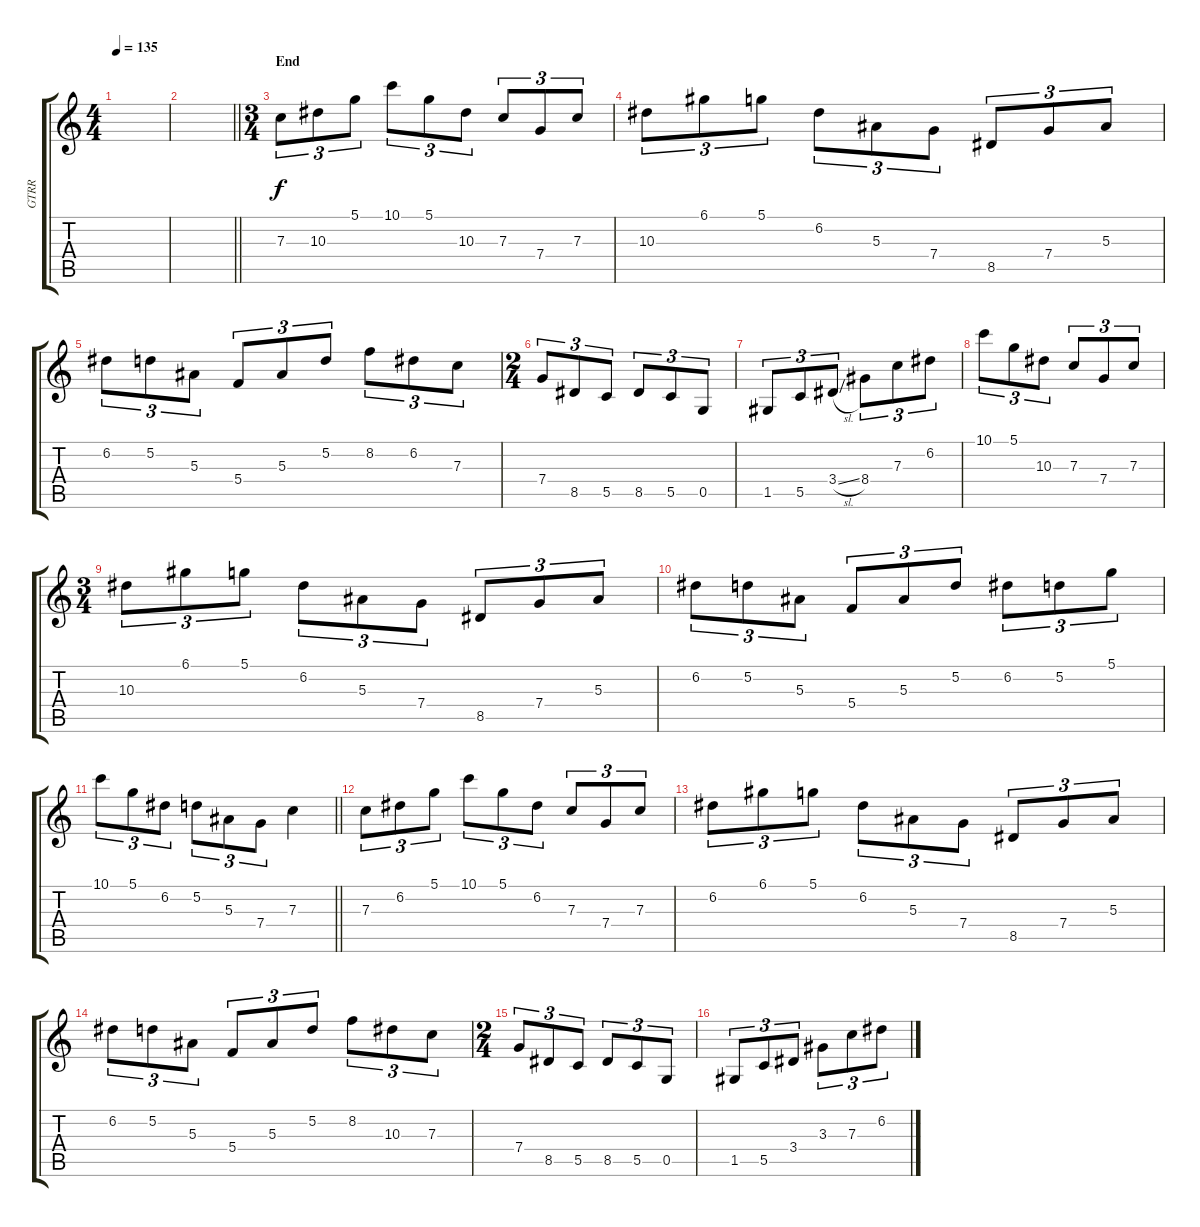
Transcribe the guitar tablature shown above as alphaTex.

\track ("GTRR" "GTRR") {instrument distortionguitar}
\staff {score tabs}
\tuning (D4 A3 F3 C3 G2 C2) {hide}
\ts (4 4)
\tempo 135
\clef g2
\ks c
|
\barLineRight lightlight
|
\ts (3 4)
\section ("" "End")
7.3.8{tu (3 2)} 10.3.8{tu (3 2)} 5.1.8{tu (3 2)} 10.1.8{tu (3 2)} 5.1.8{tu (3 2)} 10.3.8{tu (3 2)} 7.3.8{tu (3 2)} 7.4.8{tu (3 2)} 7.3.8{tu (3 2)} |
10.3.8{tu (3 2)} 6.1.8{tu (3 2)} 5.1.8{tu (3 2)} 6.2.8{tu (3 2)} 5.3.8{tu (3 2)} 7.4.8{tu (3 2)} 8.5.8{tu (3 2)} 7.4.8{tu (3 2)} 5.3.8{tu (3 2)} |
6.2.8{tu (3 2)} 5.2.8{tu (3 2)} 5.3.8{tu (3 2)} 5.4.8{tu (3 2)} 5.3.8{tu (3 2)} 5.2.8{tu (3 2)} 8.2.8{tu (3 2)} 6.2.8{tu (3 2)} 7.3.8{tu (3 2)} |
\ts (2 4)
7.4.8{tu (3 2)} 8.5.8{tu (3 2)} 5.5.8{tu (3 2)} 8.5.8{tu (3 2)} 5.5.8{tu (3 2)} 0.5.8{tu (3 2)} |
1.5.8{tu (3 2)} 5.5.8{tu (3 2)} 3.4{sl}.8{tu (3 2)} 8.4.8{tu (3 2)} 7.3.8{tu (3 2)} 6.2.8{tu (3 2)} |
10.1.8{tu (3 2)} 5.1.8{tu (3 2)} 10.3.8{tu (3 2)} 7.3.8{tu (3 2)} 7.4.8{tu (3 2)} 7.3.8{tu (3 2)} |
\ts (3 4)
10.3.8{tu (3 2)} 6.1.8{tu (3 2)} 5.1.8{tu (3 2)} 6.2.8{tu (3 2)} 5.3.8{tu (3 2)} 7.4.8{tu (3 2)} 8.5.8{tu (3 2)} 7.4.8{tu (3 2)} 5.3.8{tu (3 2)} |
6.2.8{tu (3 2)} 5.2.8{tu (3 2)} 5.3.8{tu (3 2)} 5.4.8{tu (3 2)} 5.3.8{tu (3 2)} 5.2.8{tu (3 2)} 6.2.8{tu (3 2)} 5.2.8{tu (3 2)} 5.1.8{tu (3 2)} |
\barLineRight lightlight
10.1.8{tu (3 2)} 5.1.8{tu (3 2)} 6.2.8{tu (3 2)} 5.2.8{tu (3 2)} 5.3.8{tu (3 2)} 7.4.8{tu (3 2)} 7.3.4 |
7.3.8{tu (3 2)} 6.2.8{tu (3 2)} 5.1.8{tu (3 2)} 10.1.8{tu (3 2)} 5.1.8{tu (3 2)} 6.2.8{tu (3 2)} 7.3.8{tu (3 2)} 7.4.8{tu (3 2)} 7.3.8{tu (3 2)} |
6.2.8{tu (3 2)} 6.1.8{tu (3 2)} 5.1.8{tu (3 2)} 6.2.8{tu (3 2)} 5.3.8{tu (3 2)} 7.4.8{tu (3 2)} 8.5.8{tu (3 2)} 7.4.8{tu (3 2)} 5.3.8{tu (3 2)} |
6.2.8{tu (3 2)} 5.2.8{tu (3 2)} 5.3.8{tu (3 2)} 5.4.8{tu (3 2)} 5.3.8{tu (3 2)} 5.2.8{tu (3 2)} 8.2.8{tu (3 2)} 10.3.8{tu (3 2)} 7.3.8{tu (3 2)} |
\ts (2 4)
7.4.8{tu (3 2)} 8.5.8{tu (3 2)} 5.5.8{tu (3 2)} 8.5.8{tu (3 2)} 5.5.8{tu (3 2)} 0.5.8{tu (3 2)} |
1.5.8{tu (3 2)} 5.5.8{tu (3 2)} 3.4.8{tu (3 2)} 3.3.8{tu (3 2)} 7.3.8{tu (3 2)} 6.2.8{tu (3 2)}
